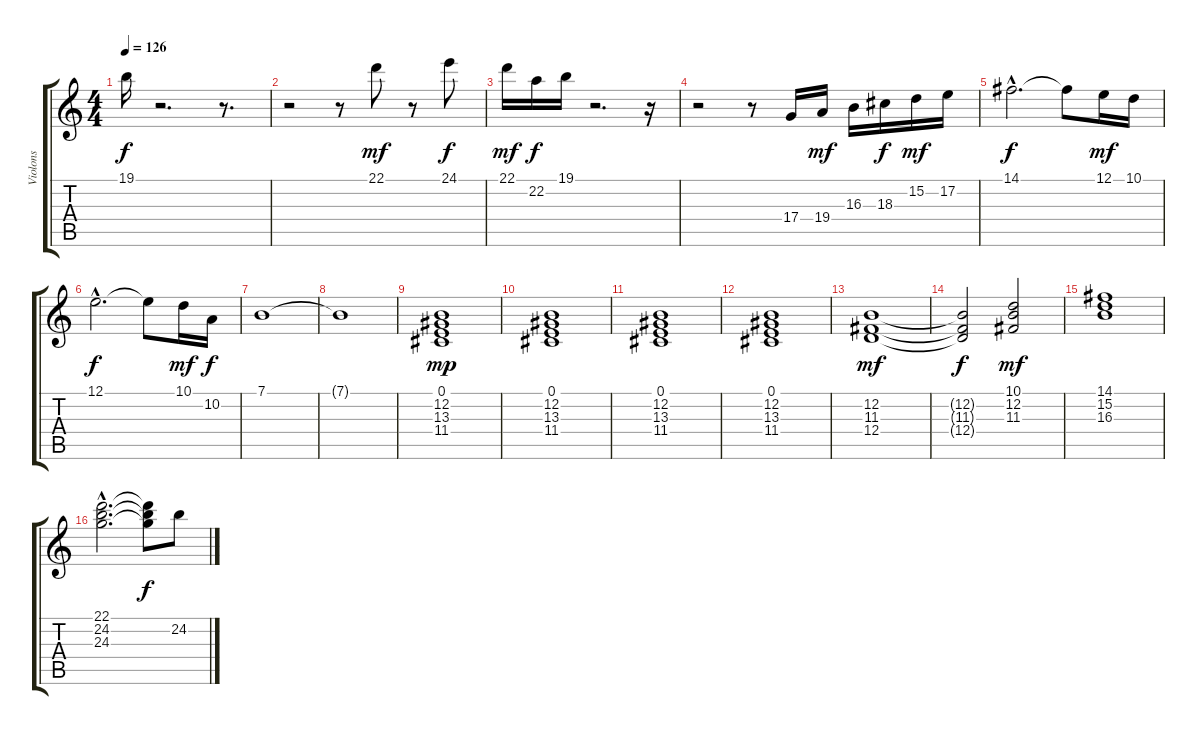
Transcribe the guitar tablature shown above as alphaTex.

\track ("Violons" "Violons") {instrument stringensemble1}
\staff {score tabs}
\tuning (E4 B3 G3 D3 A2 E2) {hide}
\ts (4 4)
\tempo 126
\clef g2
\ks c
19.1.16{dy f} r.2{d} r.8{d} |
r.2 r.8 22.1.8{dy mf} r.8 24.1.8{dy f} |
22.1.16{dy mf} 22.2.16{dy f} 19.1.16 r.2{d} r.16 |
r.2 r.8 17.4.16 19.4.16{dy mf} 16.3.16 18.3.16{dy f} 15.2.16{dy mf} 17.2.16 |
14.1{hac}.2{d dy f} 14.1{t}.8 12.1.16{dy mf} 10.1.16 |
12.1{hac}.2{d dy f} 12.1{t}.8 10.1.16{dy mf} 10.2.16{dy f} |
7.1.1 |
7.1{t}.1 |
(0.1 12.2 13.3 11.4).1{dy mp} |
(0.1 12.2 13.3 11.4).1 |
(0.1 12.2 13.3 11.4).1 |
(0.1 12.2 13.3 11.4).1 |
(12.2 11.3 12.4).1{dy mf} |
(12.2{t} 11.3{t} 12.4{t}).2{dy f} (10.1 12.2 11.3).2{dy mf} |
(14.1 15.2 16.3).1 |
(22.1{hac} 24.2{hac} 24.3{hac}).2{d} (22.1{t} 24.2{t} 24.3{t}).8{dy f} 24.2.8
